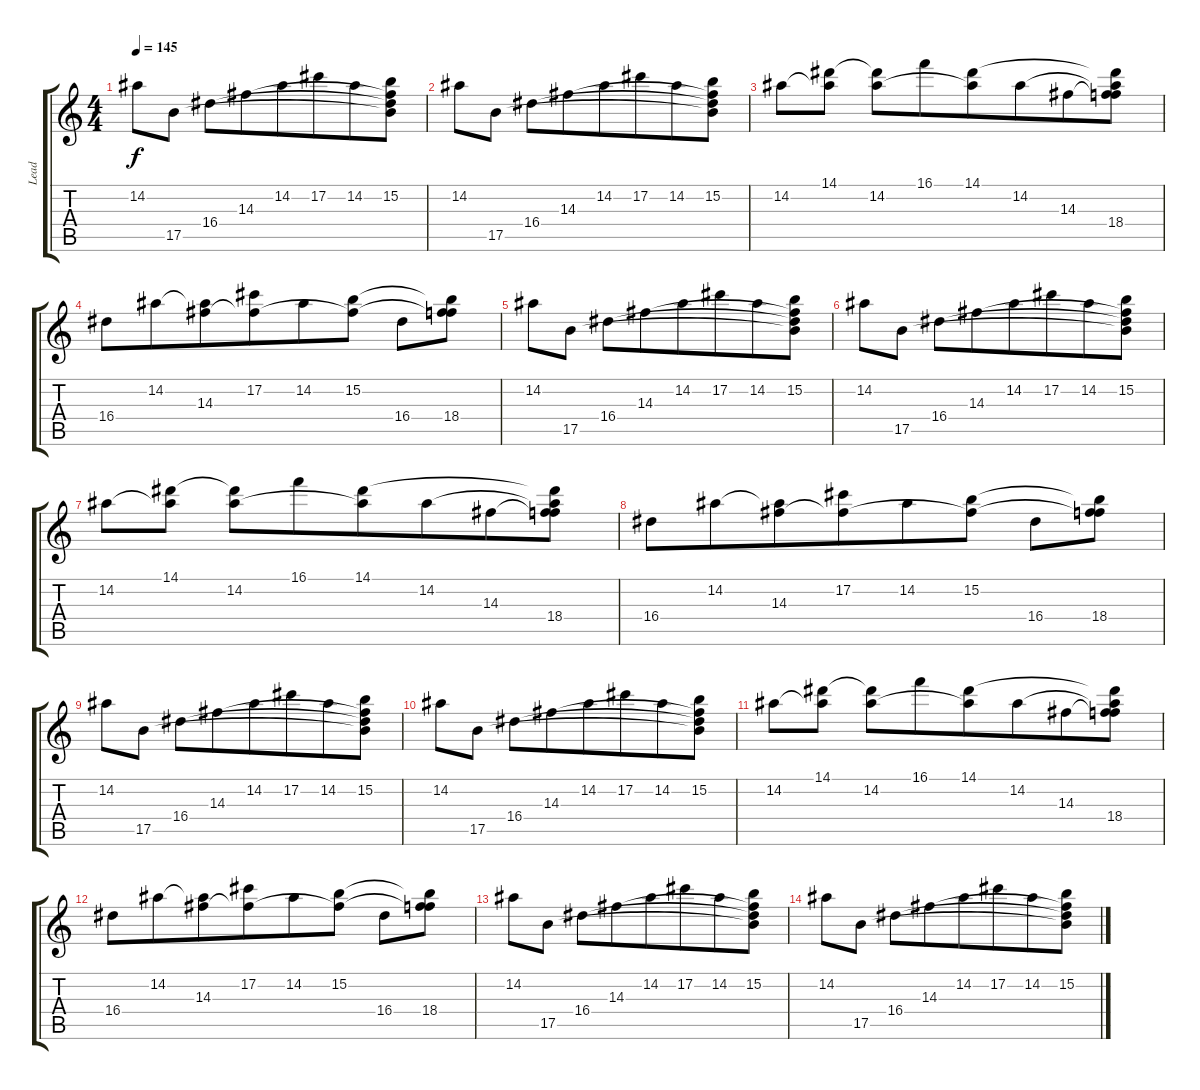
\track ("Lead" "Lead") {instrument overdrivenguitar}
\staff {score tabs}
\tuning (Db4 Ab3 E3 B2 Gb2 B1) {hide}
\ts (4 4)
\tempo 145
\clef g2
\ks c
14.2.8{dy f beam merge} 17.5.8 16.4.8{beam merge} 14.3.8{beam merge} 14.2.8 17.2.8{beam merge} 14.2.8 (15.2 14.3{t} 16.4{t} 17.5{t}).8 |
14.2.8{beam merge} 17.5.8 16.4.8{beam merge} 14.3.8{beam merge} 14.2.8 17.2.8{beam merge} 14.2.8 (15.2 14.3{t} 16.4{t} 17.5{t}).8 |
14.2.8{beam merge} (14.1 14.2{t}).8 (14.1{t} 14.2).8 16.1.8{beam merge} (14.1 14.2{t}).8{beam merge} 14.2.8{beam merge} 14.3.8 (14.1{t} 14.2{t} 14.3{t} 18.4).8 |
16.4.8 14.2.8{beam merge} (14.2{t} 14.3).8{beam merge} (17.2 14.3{t}).8{beam merge} 14.2.8 (15.2 14.3{t}).8 16.4.8 (15.2{t} 14.3{t} 18.4).8 |
14.2.8{beam merge} 17.5.8 16.4.8{beam merge} 14.3.8{beam merge} 14.2.8 17.2.8{beam merge} 14.2.8 (15.2 14.3{t} 16.4{t} 17.5{t}).8 |
14.2.8{beam merge} 17.5.8 16.4.8{beam merge} 14.3.8{beam merge} 14.2.8 17.2.8{beam merge} 14.2.8 (15.2 14.3{t} 16.4{t} 17.5{t}).8 |
14.2.8{beam merge} (14.1 14.2{t}).8 (14.1{t} 14.2).8 16.1.8{beam merge} (14.1 14.2{t}).8{beam merge} 14.2.8{beam merge} 14.3.8 (14.1{t} 14.2{t} 14.3{t} 18.4).8 |
16.4.8 14.2.8{beam merge} (14.2{t} 14.3).8{beam merge} (17.2 14.3{t}).8{beam merge} 14.2.8 (15.2 14.3{t}).8 16.4.8 (15.2{t} 14.3{t} 18.4).8 |
14.2.8{beam merge} 17.5.8 16.4.8{beam merge} 14.3.8{beam merge} 14.2.8 17.2.8{beam merge} 14.2.8 (15.2 14.3{t} 16.4{t} 17.5{t}).8 |
14.2.8{beam merge} 17.5.8 16.4.8{beam merge} 14.3.8{beam merge} 14.2.8 17.2.8{beam merge} 14.2.8 (15.2 14.3{t} 16.4{t} 17.5{t}).8 |
14.2.8{beam merge} (14.1 14.2{t}).8 (14.1{t} 14.2).8 16.1.8{beam merge} (14.1 14.2{t}).8{beam merge} 14.2.8{beam merge} 14.3.8 (14.1{t} 14.2{t} 14.3{t} 18.4).8 |
16.4.8 14.2.8{beam merge} (14.2{t} 14.3).8{beam merge} (17.2 14.3{t}).8{beam merge} 14.2.8 (15.2 14.3{t}).8 16.4.8 (15.2{t} 14.3{t} 18.4).8 |
14.2.8{beam merge} 17.5.8 16.4.8{beam merge} 14.3.8{beam merge} 14.2.8 17.2.8{beam merge} 14.2.8 (15.2 14.3{t} 16.4{t} 17.5{t}).8 |
14.2.8{beam merge} 17.5.8 16.4.8{beam merge} 14.3.8{beam merge} 14.2.8 17.2.8{beam merge} 14.2.8 (15.2 14.3{t} 16.4{t} 17.5{t}).8
